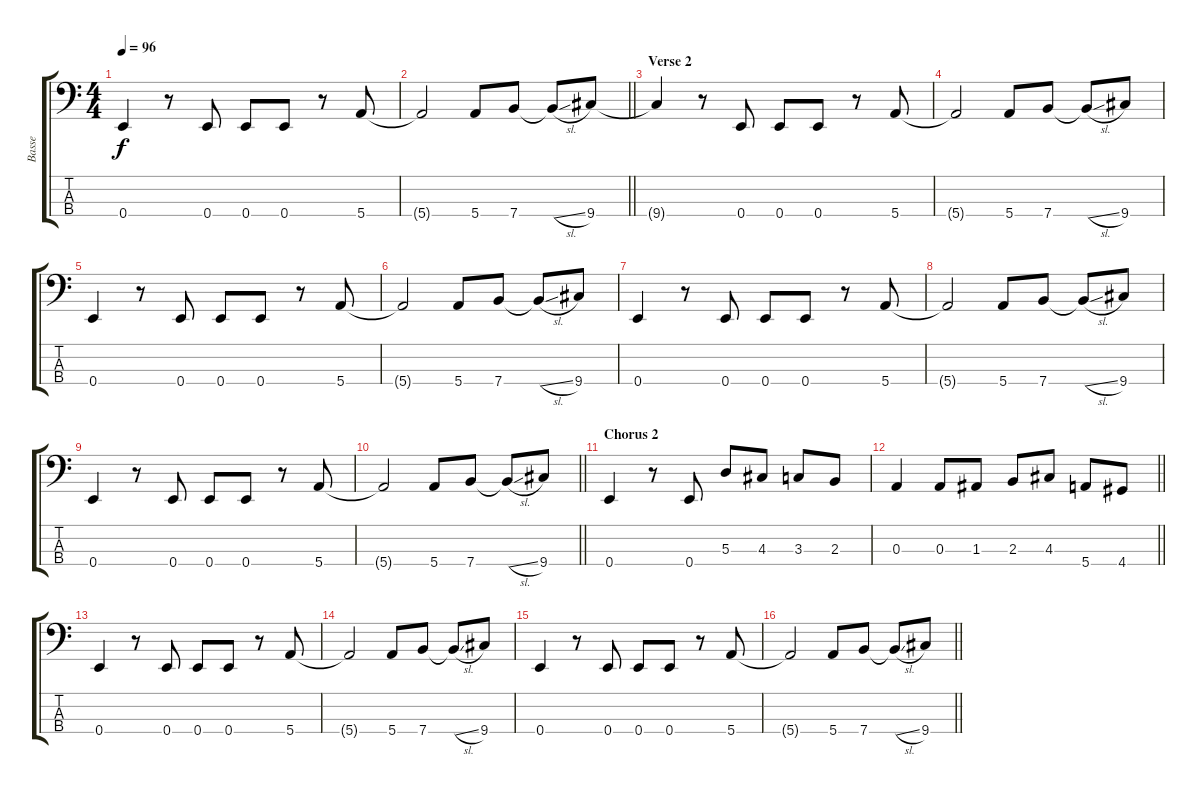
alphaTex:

\track ("Basse" "Basse") {instrument electricbassfinger}
\staff {score tabs}
\tuning (G2 D2 A1 E1) {hide}
\ts (4 4)
\tempo 96
\clef f4
\ks c
0.4{t}.4{dy f} r.8 0.4.8 0.4.8 0.4.8 r.8 5.4.8 |
\barLineRight lightlight
5.4{t}.2 5.4.8 7.4.8 7.4{sl t}.8 9.4.8 |
\section ("" "Verse 2")
9.4{t}.4 r.8 0.4.8 0.4.8 0.4.8 r.8 5.4.8 |
5.4{t}.2 5.4.8 7.4.8 7.4{sl t}.8 9.4.8 |
0.4.4 r.8 0.4.8 0.4.8 0.4.8 r.8 5.4.8 |
5.4{t}.2 5.4.8 7.4.8 7.4{sl t}.8 9.4.8 |
0.4.4 r.8 0.4.8 0.4.8 0.4.8 r.8 5.4.8 |
5.4{t}.2 5.4.8 7.4.8 7.4{sl t}.8 9.4.8 |
0.4.4 r.8 0.4.8 0.4.8 0.4.8 r.8 5.4.8 |
\barLineRight lightlight
5.4{t}.2 5.4.8 7.4.8 7.4{sl t}.8 9.4.8 |
\section ("" "Chorus 2")
0.4.4 r.8 0.4.8 5.3.8 4.3.8 3.3.8 2.3.8 |
\barLineRight lightlight
0.3.4 0.3.8 1.3.8 2.3.8 4.3.8 5.4.8 4.4.8 |
0.4.4 r.8 0.4.8 0.4.8 0.4.8 r.8 5.4.8 |
5.4{t}.2 5.4.8 7.4.8 7.4{sl t}.8 9.4.8 |
0.4.4 r.8 0.4.8 0.4.8 0.4.8 r.8 5.4.8 |
\barLineRight lightlight
5.4{t}.2 5.4.8 7.4.8 7.4{sl t}.8 9.4.8
